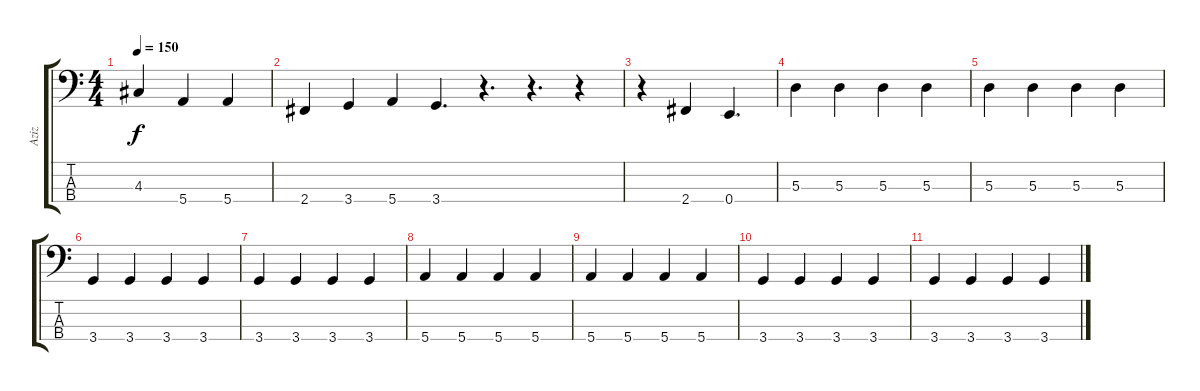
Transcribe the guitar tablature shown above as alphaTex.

\track ("Aziz" "Aziz") {instrument electricbassfinger}
\staff {score tabs}
\tuning (G2 D2 A1 E1) {hide}
\ts (4 4)
\tempo 150
\clef f4
\ks c
4.3.4{dy f} 5.4.4 5.4.4 |
2.4.4 3.4.4 5.4.4 3.4.4{d} r.4{d} r.4{d} r.4 |
r.4 2.4.4 0.4.4{d} |
5.3.4 5.3.4 5.3.4 5.3.4 |
5.3.4 5.3.4 5.3.4 5.3.4 |
3.4.4 3.4.4 3.4.4 3.4.4 |
3.4.4 3.4.4 3.4.4 3.4.4 |
5.4.4 5.4.4 5.4.4 5.4.4 |
5.4.4 5.4.4 5.4.4 5.4.4 |
3.4.4 3.4.4 3.4.4 3.4.4 |
3.4.4 3.4.4 3.4.4 3.4.4
